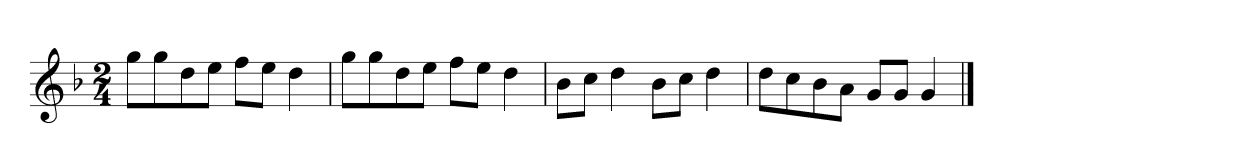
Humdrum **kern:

**kern
*part1
*staff1
*clefG2
*k[b-]
*M2/4
*MM84
=1
8gg\L
8gg\
8dd\
8ee\J
8ff\L
8ee\J
4dd\
=2
8gg\L
8gg\
8dd\
8ee\J
8ff\L
8ee\J
4dd\
=3
8b-\L
8cc\J
4dd\
8b-\L
8cc\J
4dd\
=4
8dd\L
8cc\
8b-\
8a\J
8g/L
8g/J
4g/
==
*-
